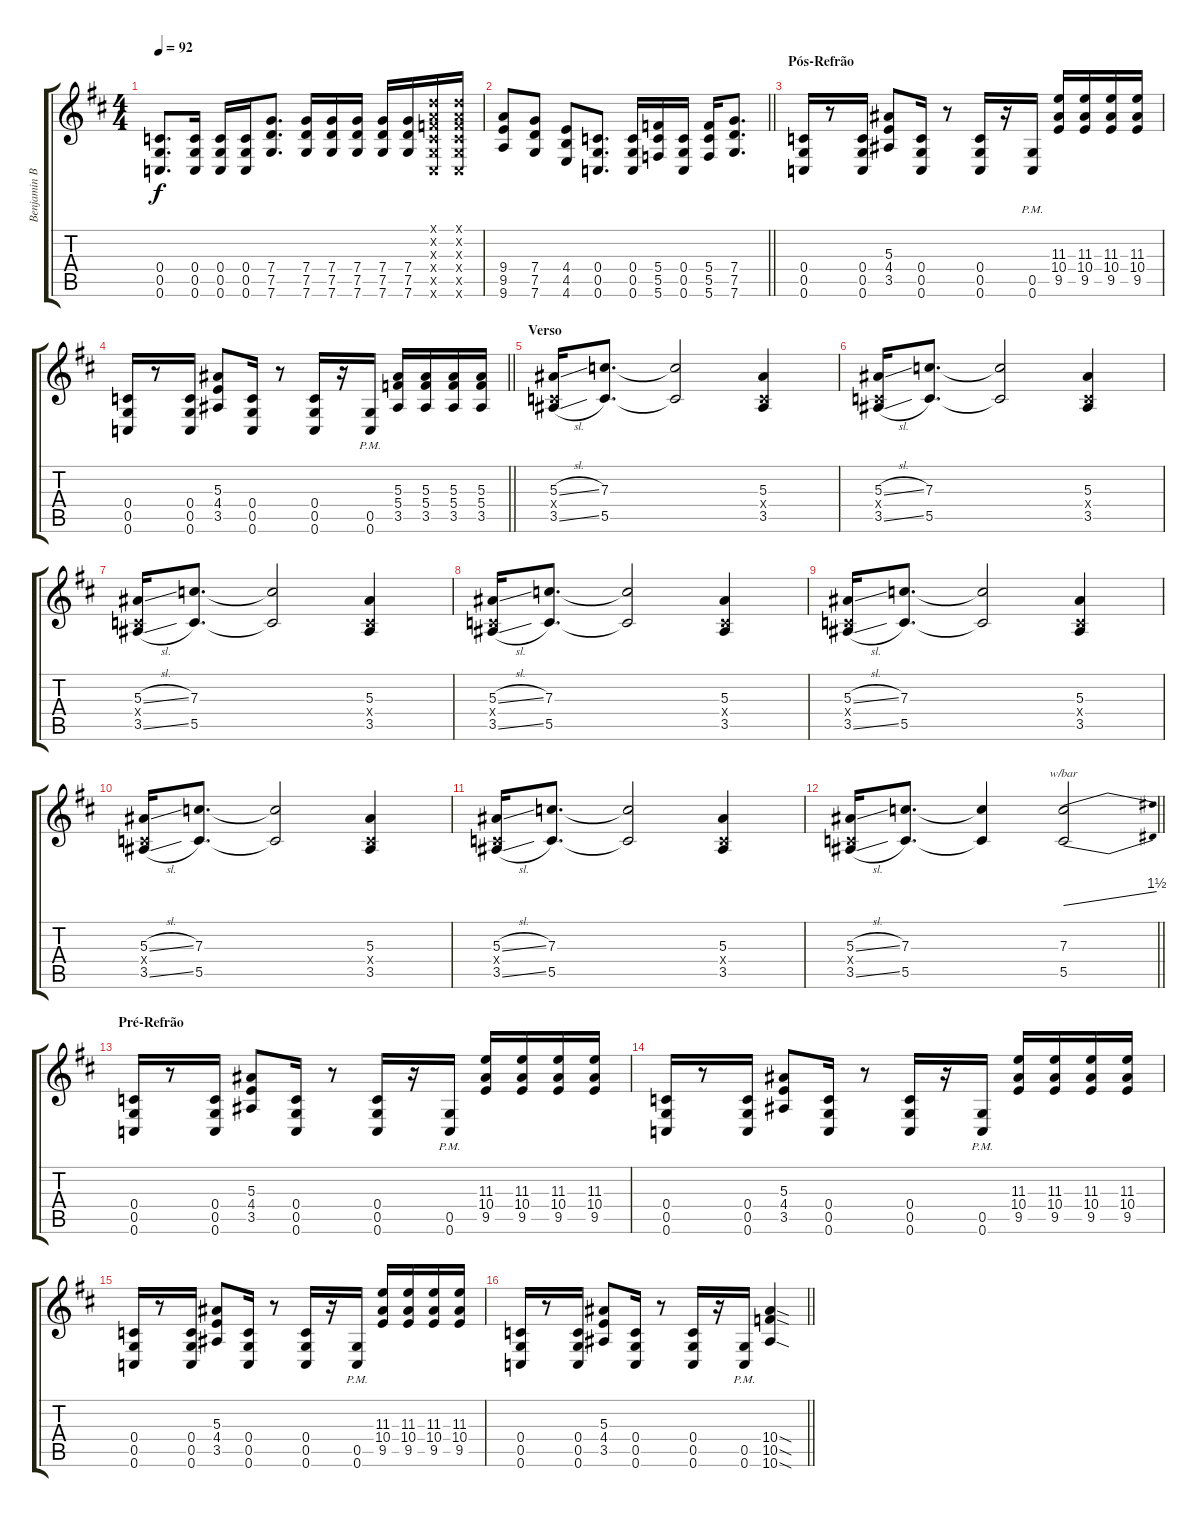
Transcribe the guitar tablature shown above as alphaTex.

\track ("Benjamin Burnley" "Benjamin B") {instrument distortionguitar}
\staff {score tabs}
\tuning (D4 A3 F3 C3 G2 C2) {hide}
\ts (4 4)
\tempo 92
\clef g2
\ks d
(0.4 0.5 0.6).8{d dy f} (0.4 0.5 0.6).16 (0.4 0.5 0.6).16 (0.4 0.5 0.6).16 (7.4 7.5 7.6).8{d} (7.4 7.5 7.6).16 (7.4 7.5 7.6).16 (7.4 7.5 7.6).16 (7.4 7.5 7.6).16 (7.4 7.5 7.6).16 (0.1{x} 0.2{x} 0.3{x} 0.4{x} 0.5{x} 0.6{x}).16 (0.1{x} 0.2{x} 0.3{x} 0.4{x} 0.5{x} 0.6{x}).16 |
\barLineRight lightlight
(9.4 9.5 9.6).8 (7.4 7.5 7.6).8 (4.4 4.5 4.6).8 (0.4 0.5 0.6).8{d} (0.4 0.5 0.6).16 (5.4 5.5 5.6).16 (0.4 0.5 0.6).16 (5.4 5.5 5.6).16 (7.4 7.5 7.6).8{d} |
\section ("" "Pós-Refrão")
(0.4 0.5 0.6).16 r.8 (0.4 0.5 0.6).16 (5.3 4.4 3.5).8 (0.4 0.5 0.6).16 r.8 (0.4 0.5 0.6).16 r.16 (0.5{pm} 0.6{pm}).16 (11.3 10.4 9.5).16 (11.3 10.4 9.5).16 (11.3 10.4 9.5).16 (11.3 10.4 9.5).16 |
\barLineRight lightlight
(0.4 0.5 0.6).16 r.8 (0.4 0.5 0.6).16 (5.3 4.4 3.5).8 (0.4 0.5 0.6).16 r.8 (0.4 0.5 0.6).16 r.16 (0.5{pm} 0.6{pm}).16 (5.3 5.4 3.5).16 (5.3 5.4 3.5).16 (5.3 5.4 3.5).16 (5.3 5.4 3.5).16 |
\section ("" "Verso")
(5.3{sl} 0.4{x} 3.5{sl}).16 (7.3 5.5).8{d} (7.3{t} 5.5{t}).2 (5.3 0.4{x} 3.5).4 |
(5.3{sl} 0.4{x} 3.5{sl}).16 (7.3 5.5).8{d} (7.3{t} 5.5{t}).2 (5.3 0.4{x} 3.5).4 |
(5.3{sl} 0.4{x} 3.5{sl}).16 (7.3 5.5).8{d} (7.3{t} 5.5{t}).2 (5.3 0.4{x} 3.5).4 |
(5.3{sl} 0.4{x} 3.5{sl}).16 (7.3 5.5).8{d} (7.3{t} 5.5{t}).2 (5.3 0.4{x} 3.5).4 |
(5.3{sl} 0.4{x} 3.5{sl}).16 (7.3 5.5).8{d} (7.3{t} 5.5{t}).2 (5.3 0.4{x} 3.5).4 |
(5.3{sl} 0.4{x} 3.5{sl}).16 (7.3 5.5).8{d} (7.3{t} 5.5{t}).2 (5.3 0.4{x} 3.5).4 |
(5.3{sl} 0.4{x} 3.5{sl}).16 (7.3 5.5).8{d} (7.3{t} 5.5{t}).2 (5.3 0.4{x} 3.5).4 |
\barLineRight lightlight
(5.3{sl} 0.4{x} 3.5{sl}).16 (7.3 5.5).8{d} (7.3{t} 5.5{t}).4 (7.3 5.5).2{tbe (dive default 0 0 60 6)} |
\section ("" "Pré-Refrão")
(0.4 0.5 0.6).16 r.8 (0.4 0.5 0.6).16 (5.3 4.4 3.5).8 (0.4 0.5 0.6).16 r.8 (0.4 0.5 0.6).16 r.16 (0.5{pm} 0.6{pm}).16 (11.3 10.4 9.5).16 (11.3 10.4 9.5).16 (11.3 10.4 9.5).16 (11.3 10.4 9.5).16 |
(0.4 0.5 0.6).16 r.8 (0.4 0.5 0.6).16 (5.3 4.4 3.5).8 (0.4 0.5 0.6).16 r.8 (0.4 0.5 0.6).16 r.16 (0.5{pm} 0.6{pm}).16 (11.3 10.4 9.5).16 (11.3 10.4 9.5).16 (11.3 10.4 9.5).16 (11.3 10.4 9.5).16 |
(0.4 0.5 0.6).16 r.8 (0.4 0.5 0.6).16 (5.3 4.4 3.5).8 (0.4 0.5 0.6).16 r.8 (0.4 0.5 0.6).16 r.16 (0.5{pm} 0.6{pm}).16 (11.3 10.4 9.5).16 (11.3 10.4 9.5).16 (11.3 10.4 9.5).16 (11.3 10.4 9.5).16 |
\barLineRight lightlight
(0.4 0.5 0.6).16 r.8 (0.4 0.5 0.6).16 (5.3 4.4 3.5).8 (0.4 0.5 0.6).16 r.8 (0.4 0.5 0.6).16 r.16 (0.5{pm} 0.6{pm}).16 (10.4{sod} 10.5{sod} 10.6{sod}).4
